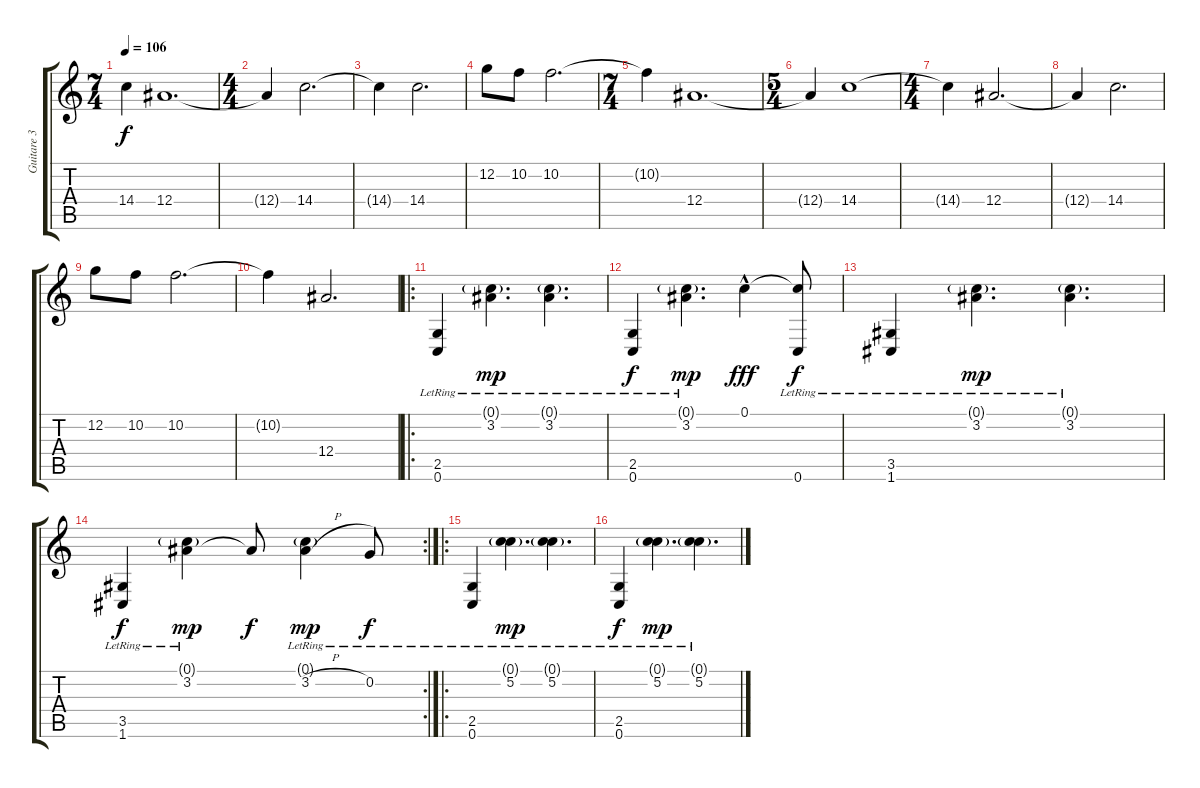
\track ("Guitare 3" "Guitare 3") {instrument distortionguitar}
\staff {score tabs}
\tuning (C4 G3 Eb3 Bb2 F2 C2) {hide}
\ts (7 4)
\tempo 106
\clef g2
\ks c
14.4{t}.4{dy f} 12.4.1{d} |
\ts (4 4)
12.4{t}.4 14.4.2{d} |
14.4{t}.4 14.4.2{d} |
12.2.8 10.2.8 10.2.2{d} |
\ts (7 4)
10.2{t}.4 12.4.1{d} |
\ts (5 4)
12.4{t}.4 14.4.1 |
\ts (4 4)
14.4{t}.4 12.4.2{d} |
12.4{t}.4 14.4.2{d} |
12.2.8 10.2.8 10.2.2{d} |
10.2{t}.4 12.4.2{d} |
\ro
(2.5{lr} 0.6{lr}).4 (0.1{g lr} 3.2{lr}).4{d dy mp} (0.1{g lr} 3.2{lr}).4{d} |
(2.5{lr} 0.6{lr}).4{dy f} (0.1{g lr} 3.2{lr}).4{d dy mp} 0.1{hac}.4{dy fff} (0.1{t} 0.6{lr}).8{dy f} |
(3.5{lr} 1.6{lr}).4 (0.1{g lr} 3.2{lr}).4{d dy mp} (0.1{g lr} 3.2{lr}).4{d} |
\rc 2
(3.5{lr} 1.6{lr}).4{dy f} (0.1{g lr} 3.2{lr}).4{dy mp} 3.2{t}.8{dy f} (0.1{g lr} 3.2{h lr}).4{dy mp} 0.2{lr}.8{dy f} |
\ro
(2.5{lr} 0.6{lr}).4 (0.1{g} 5.2{lr}).4{d dy mp} (0.1{g} 5.2{lr}).4{d} |
(2.5{lr} 0.6{lr}).4{dy f} (0.1{g} 5.2{lr}).4{d dy mp} (0.1{g} 5.2{lr}).4{d}
